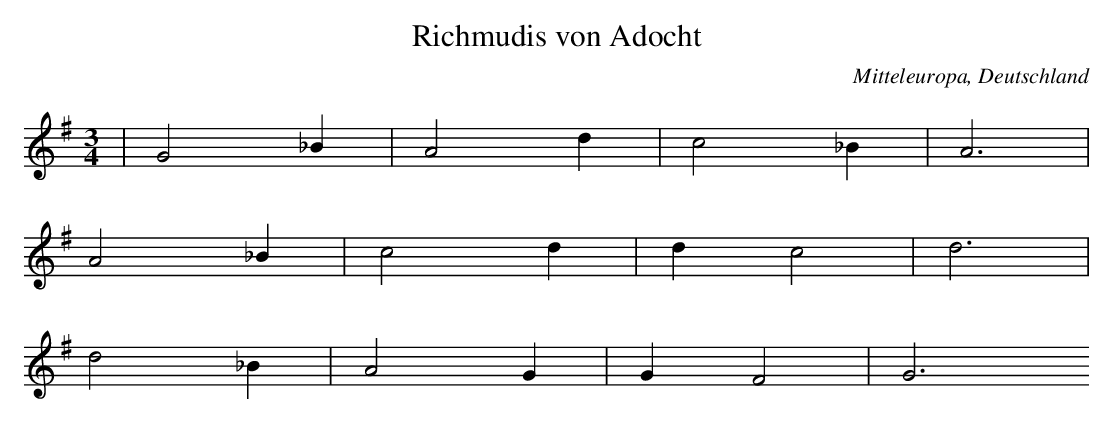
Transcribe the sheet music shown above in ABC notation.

X:1
T: Richmudis von Adocht
O: Mitteleuropa, Deutschland
M: 3/4
L: 1/4
K: G
 | G2_B | A2d | c2_B | A3 |
A2_B | c2d | dc2 | d3 |
d2_B | A2G | GF2 | G3
